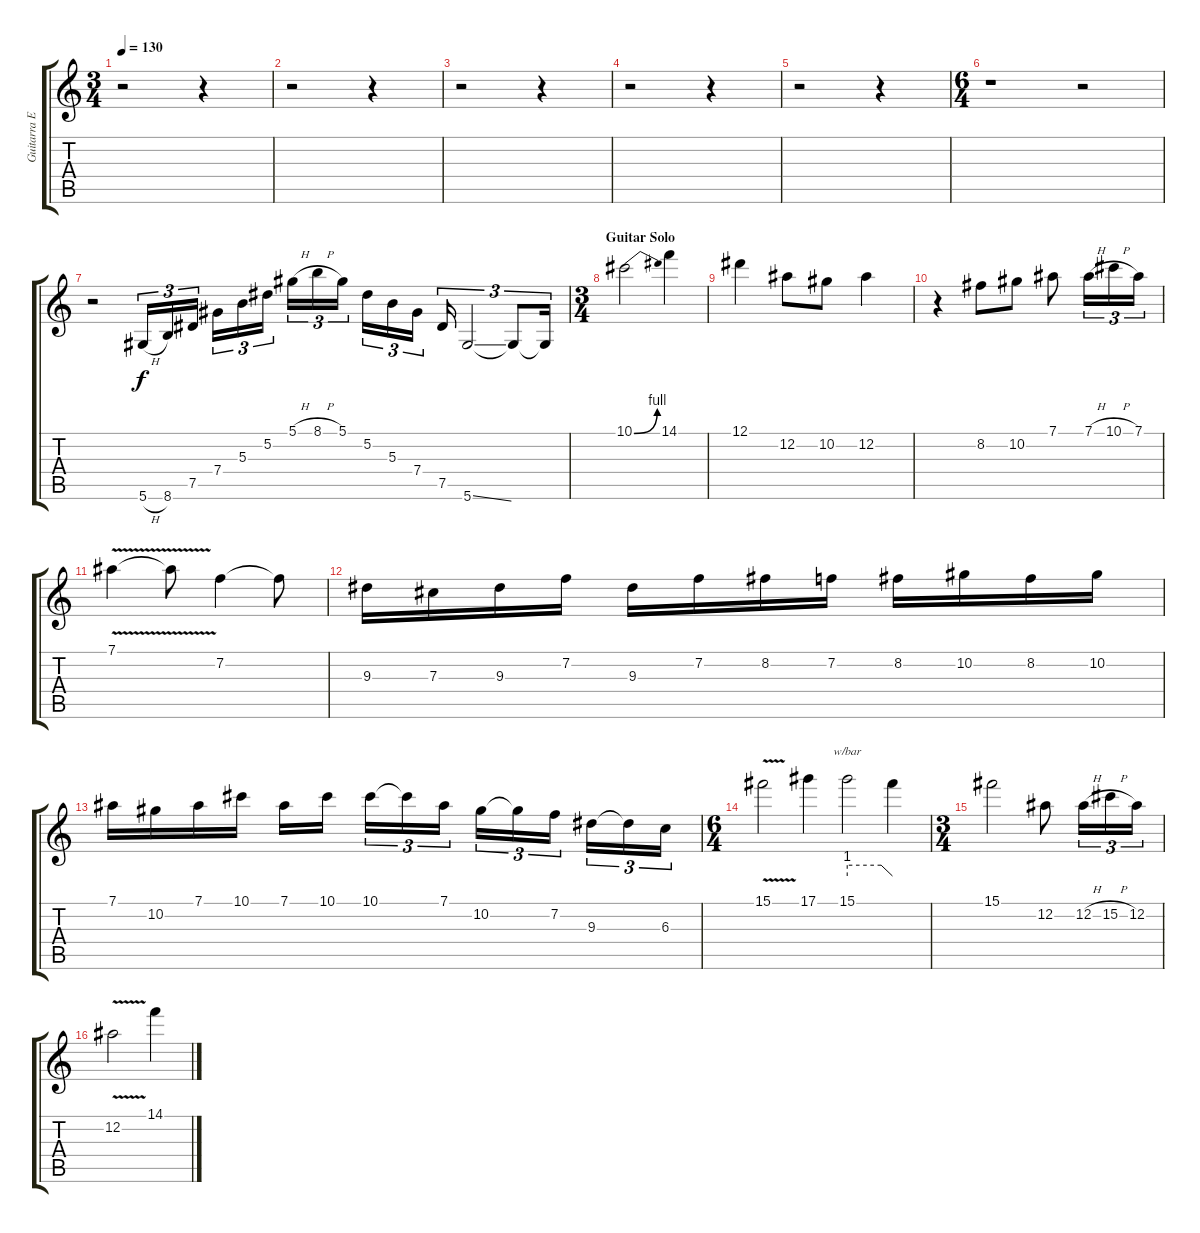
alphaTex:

\track ("Guitarra Electrica (Solo)" "Guitarra E") {instrument overdrivenguitar}
\staff {score tabs}
\tuning (Eb4 Bb3 Gb3 Db3 Ab2 Eb2) {hide}
\ts (3 4)
\tempo 130
\clef g2
\ks c
r.2{dy f} r.4 |
r.2 r.4 |
r.2 r.4 |
r.2 r.4 |
r.2 r.4 |
\ts (6 4)
r.1 r.2 |
r.2{instrument overdrivenguitar} 5.6{h}.16{tu (3 2) balance 0} 8.6.16{tu (3 2) balance 1} 7.5.16{tu (3 2) balance 3} 7.4.16{tu (3 2) balance 4} 5.3.16{tu (3 2) balance 5} 5.2.16{tu (3 2) balance 6} 5.1{h}.16{tu (3 2) balance 7} 8.1{h}.16{tu (3 2) balance 8} 5.1.16{tu (3 2) balance 9} 5.2.16{tu (3 2) balance 10} 5.3.16{tu (3 2) balance 11} 7.4.16{tu (3 2) balance 12} 7.5.16{tu (3 2) balance 13} 5.6{ss}.2{tu (3 2) volume 13 balance 14} 5.6{t}.8{tu (3 2) balance 16} 5.6{t}.16{tu (3 2)} |
\ts (3 4)
\section ("" "Guitar Solo")
10.1{be (bend 0 0 60 4)}.2{balance 8 instrument overdrivenguitar} 14.1.4 |
12.1.4 12.2.8 10.2.8 12.2.4 |
r.4 8.2.8 10.2.8 7.1.8 7.1{h}.16{tu (3 2)} 10.1{h}.16{tu (3 2)} 7.1.16{tu (3 2)} |
7.1{v}.4 7.1{t}.8 7.2.4 7.2{t}.8 |
9.3.16 7.3.16 9.3.16 7.2.16 9.3.16 7.2.16 8.2.16 7.2.16 8.2.16 10.2.16 8.2.16 10.2.16 |
7.1.16 10.2.16 7.1.16 10.1.16 7.1.16 10.1.16 10.1.16{tu (3 2)} 10.1{t}.16{tu (3 2)} 7.1.16{tu (3 2)} 10.2.16{tu (3 2)} 10.2{t}.16{tu (3 2)} 7.2.16{tu (3 2)} 9.3.16{tu (3 2)} 9.3{t}.16{tu (3 2)} 6.3.16{tu (3 2)} |
\ts (6 4)
15.1{v}.2 17.1.4 15.1.2{tbe (custom default 0 4 45 4 60 0)} 15.1{t}.4 |
\ts (3 4)
15.1.2 12.2.8 12.2{h}.16{tu (3 2)} 15.2{h}.16{tu (3 2)} 12.2.16{tu (3 2)} |
12.2{v}.2 14.1.4
